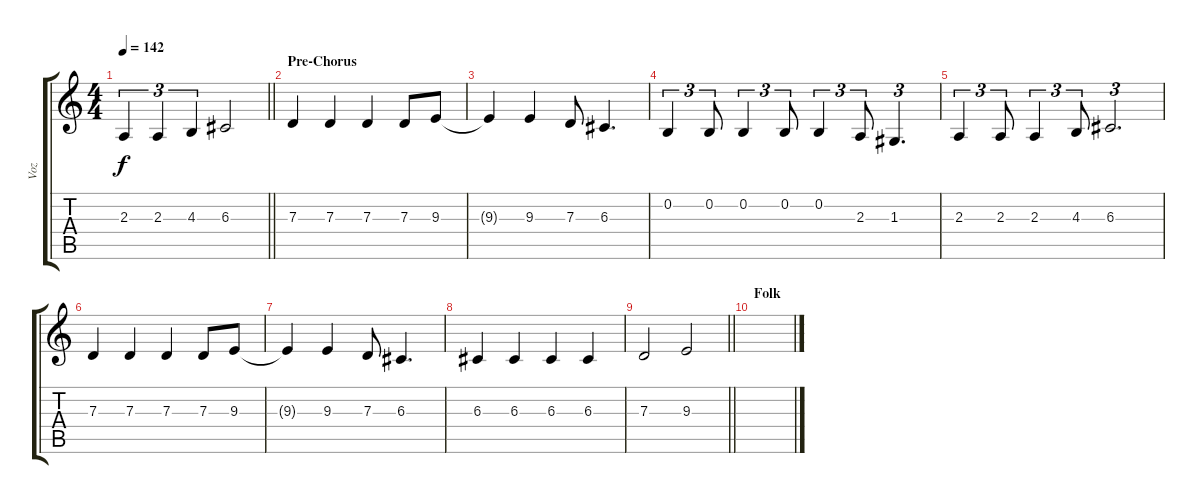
\track ("Voz" "Voz") {instrument pad4choir}
\staff {score tabs}
\tuning (E4 B3 G3 D3 A2 E2) {hide}
\ts (4 4)
\tempo 142
\clef g2
\barLineRight lightlight
\ks c
2.3.4{tu (3 2) dy f} 2.3.4{tu (3 2)} 4.3.4{tu (3 2)} 6.3.2 |
\section ("" "Pre-Chorus")
7.3.4 7.3.4 7.3.4 7.3.8 9.3.8 |
9.3{t}.4 9.3.4 7.3.8 6.3.4{d} |
0.2.4{tu (3 2)} 0.2.8{tu (3 2)} 0.2.4{tu (3 2)} 0.2.8{tu (3 2)} 0.2.4{tu (3 2)} 2.3.8{tu (3 2)} 1.3.4{d tu (3 2)} |
2.3.4{tu (3 2)} 2.3.8{tu (3 2)} 2.3.4{tu (3 2)} 4.3.8{tu (3 2)} 6.3.2{d tu (3 2)} |
7.3.4 7.3.4 7.3.4 7.3.8 9.3.8 |
9.3{t}.4 9.3.4 7.3.8 6.3.4{d} |
6.3.4 6.3.4 6.3.4 6.3.4 |
\barLineRight lightlight
7.3.2 9.3.2 |
\section ("" "Folk")
